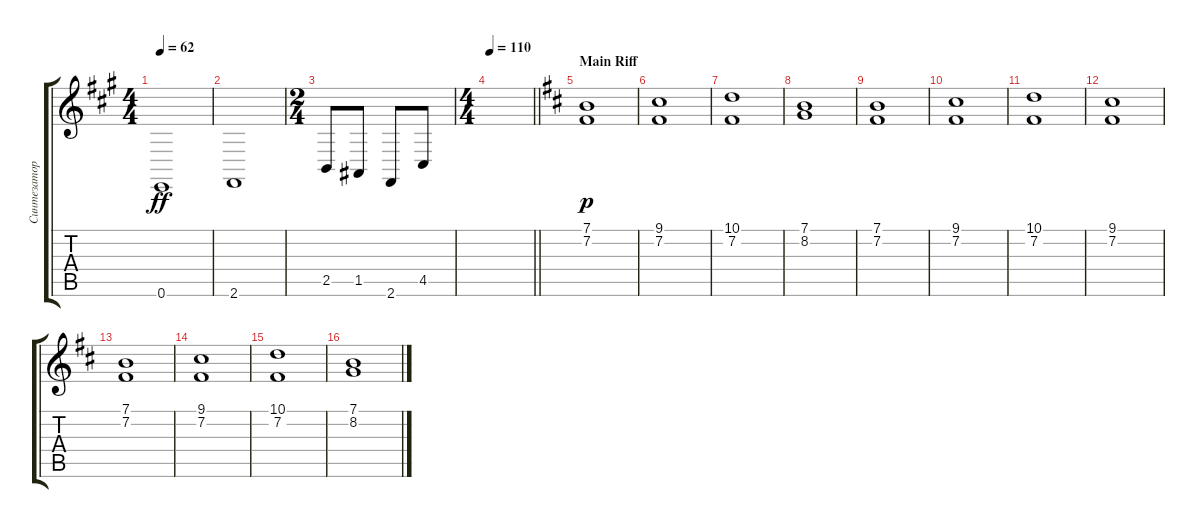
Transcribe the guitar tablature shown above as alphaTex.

\track ("Синтезатор" "Синтезатор") {instrument choiraahs}
\staff {score tabs}
\tuning (E4 B3 G3 D3 A2 E2) {hide}
\ts (4 4)
\tempo 62
\clef g2
\ks f#minor
0.6.1{dy ff} |
2.6.1 |
\ts (2 4)
2.5.8 1.5.8 2.6.8 4.5.8 |
\ts (4 4)
\tempo 110
\barLineRight lightlight
|
\section ("" "Main Riff")
\ks bminor
(7.1 7.2).1{dy p volume 8 instrument stringensemble1} |
(9.1 7.2).1 |
(10.1 7.2).1 |
(7.1 8.2).1 |
(7.1 7.2).1 |
(9.1 7.2).1 |
(10.1 7.2).1 |
(9.1 7.2).1 |
(7.1 7.2).1 |
(9.1 7.2).1 |
(10.1 7.2).1 |
(7.1 8.2).1
